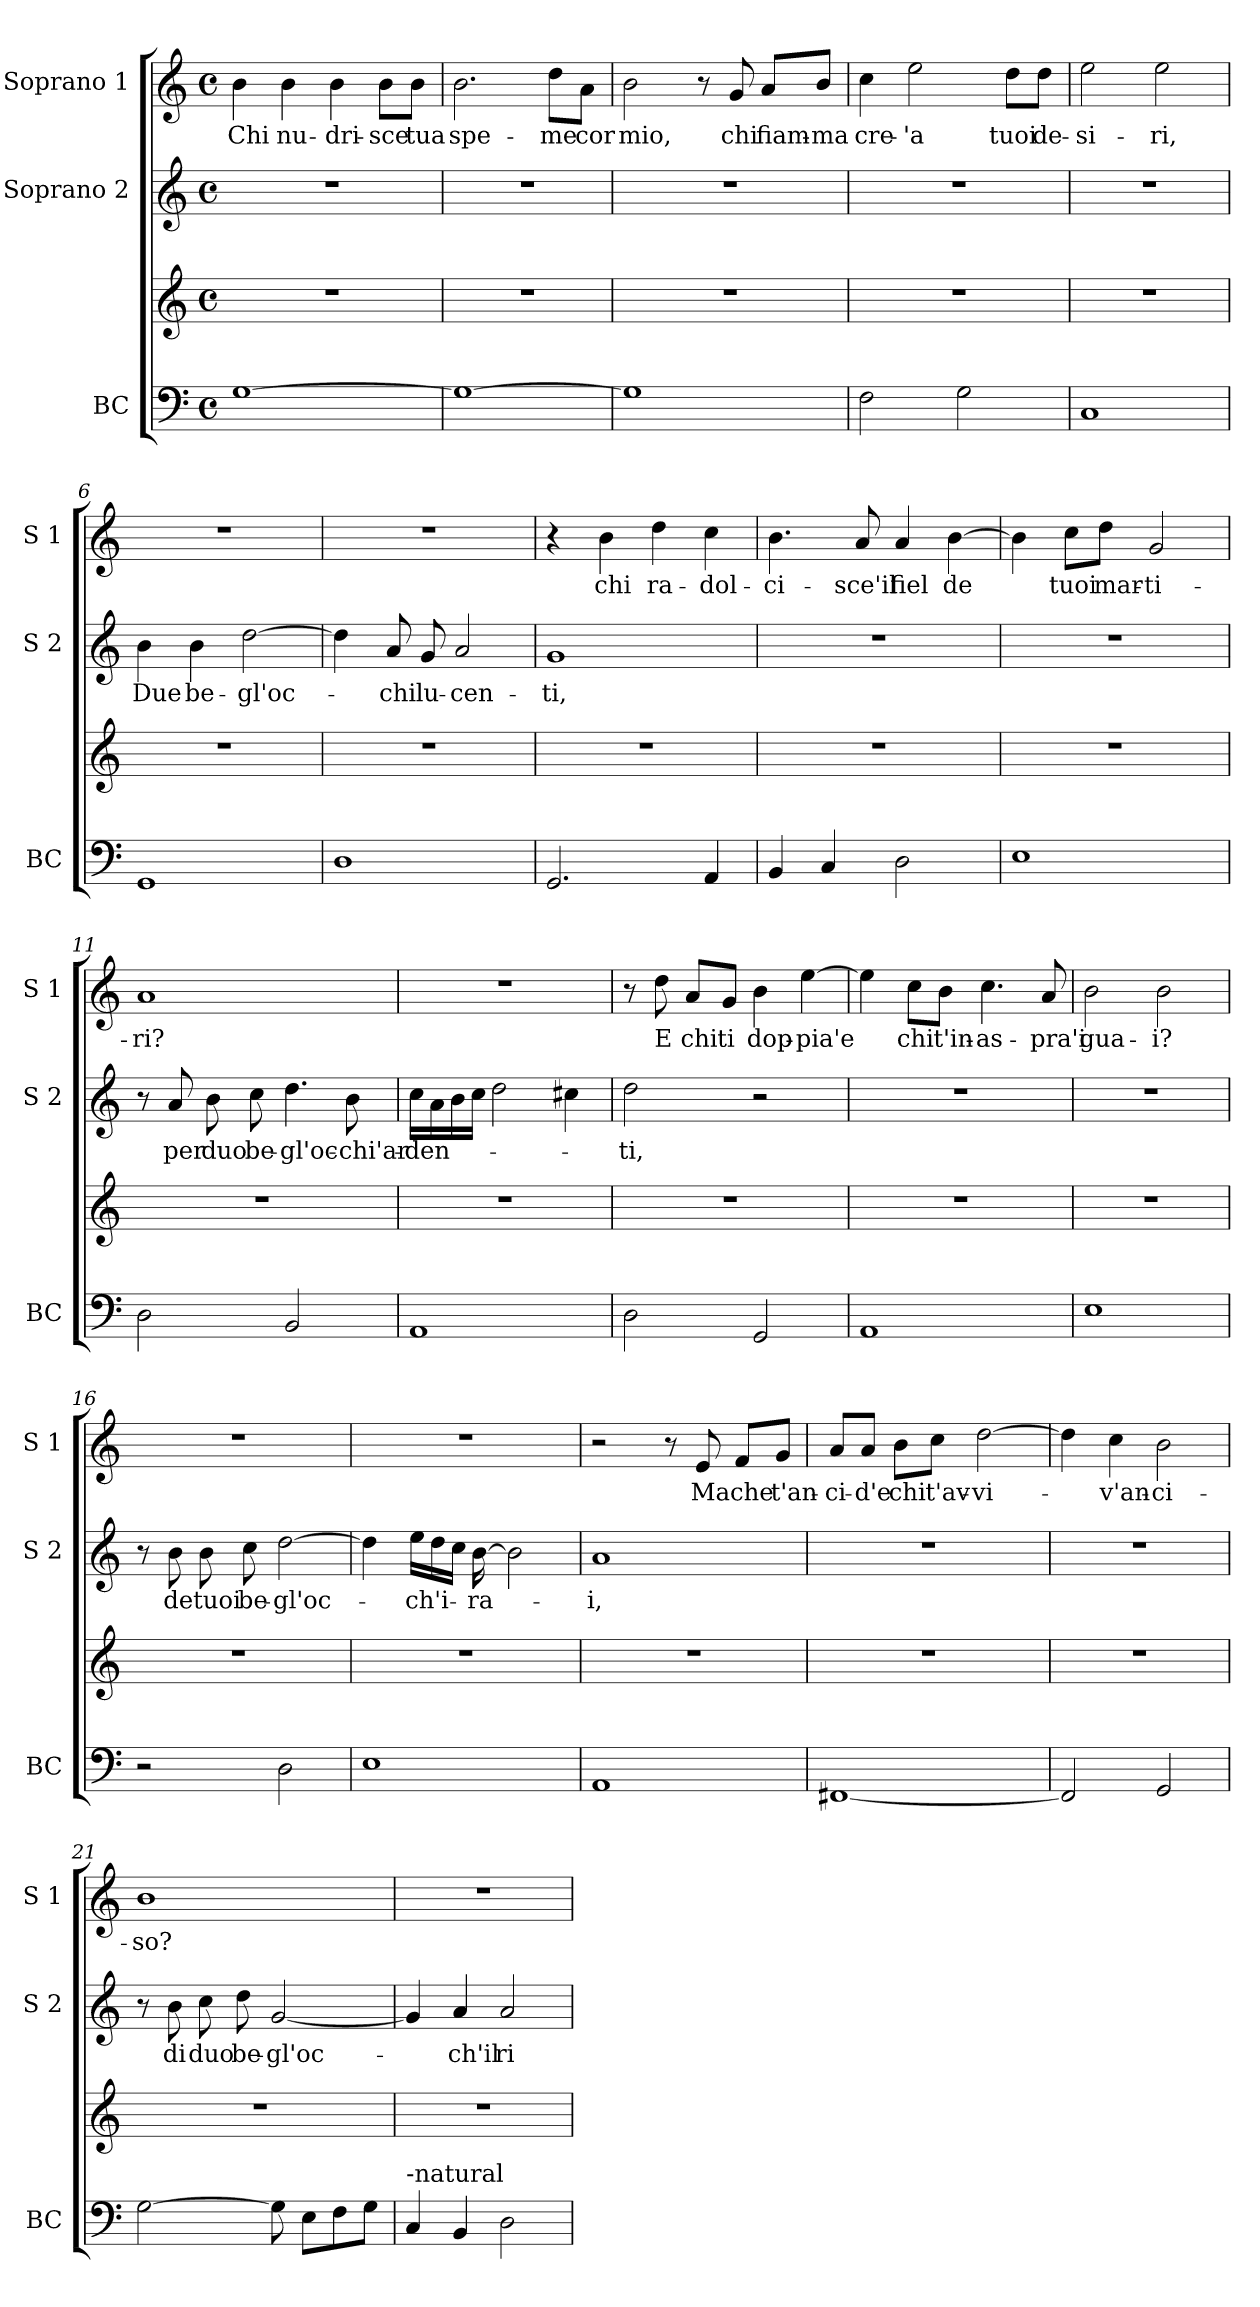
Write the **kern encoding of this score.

**kern	**kern	**kern	**text	**kern	**text
*part3	*part3	*part2	*part2	*part1	*part1
*staff4	*staff3	*staff2	*staff2	*staff1	*staff1
*I"BC	*	*I"Soprano 2	*	*I"Soprano 1	*
*I'BC	*	*I'S 2	*	*I'S 1	*
*clefF4	*clefG2	*clefG2	*	*clefG2	*
*k[]	*k[]	*k[]	*	*k[]	*
*C:	*C:	*C:	*	*C:	*
*M4/4	*M4/4	*M4/4	*	*M4/4	*
*met(c)	*met(c)	*met(c)	*	*met(c)	*
=1	=1	=1	=1	=1	=1
!	!	!	!	!	!LO:LY:b
[1G	1r	1r	.	4b\	Chi
!	!	!	!	!	!LO:LY:b
.	.	.	.	4b\	nu-
!	!	!	!	!	!LO:LY:b
.	.	.	.	4b\	-dri-
!	!	!	!	!	!LO:LY:b
.	.	.	.	8b\L	-sce
!	!	!	!	!	!LO:LY:b
.	.	.	.	8b\J	tua
=2	=2	=2	=2	=2	=2
!	!	!	!	!	!LO:LY:b
1G_	1r	1r	.	2.b\	spe-
!	!	!	!	!	!LO:LY:b
.	.	.	.	8dd\L	-me
!	!	!	!	!	!LO:LY:b
.	.	.	.	8a\J	cor
=3	=3	=3	=3	=3	=3
!	!	!	!	!	!LO:LY:b
1G]	1r	1r	.	2b\	mio,
.	.	.	.	8r	.
!	!	!	!	!	!LO:LY:b
.	.	.	.	8g/	chi
!	!	!	!	!	!LO:LY:b
.	.	.	.	8a/L	fiam-
!	!	!	!	!	!LO:LY:b
.	.	.	.	8b/J	-ma
=4	=4	=4	=4	=4	=4
!	!	!	!	!	!LO:LY:b
2F\	1r	1r	.	4cc\	cre-
!	!	!	!	!	!LO:LY:b
.	.	.	.	2ee\	-'a
2G\	.	.	.	.	.
!	!	!	!	!	!LO:LY:b
.	.	.	.	8dd\L	tuoi
!	!	!	!	!	!LO:LY:b
.	.	.	.	8dd\J	de-
=5	=5	=5	=5	=5	=5
!	!	!	!	!	!LO:LY:b
1C	1r	1r	.	2ee\	-si-
!	!	!	!	!	!LO:LY:b
.	.	.	.	2ee\	-ri,
!!LO:LB:g=z
=6	=6	=6	=6	=6	=6
!	!	!	!LO:LY:b	!	!
1GG	1r	4b\	Due	1r	.
!	!	!	!LO:LY:b	!	!
.	.	4b\	be-	.	.
!	!	!	!LO:LY:b	!	!
.	.	[2dd\	-gl'oc-	.	.
=7	=7	=7	=7	=7	=7
1D	1r	4dd\]	.	1r	.
!	!	!	!LO:LY:b	!	!
.	.	8a/	-chi	.	.
!	!	!	!LO:LY:b	!	!
.	.	8g/	lu-	.	.
!	!	!	!LO:LY:b	!	!
.	.	2a/	-cen-	.	.
=8	=8	=8	=8	=8	=8
!	!	!	!LO:LY:b	!	!
2.GG/	1r	1g	-ti,	4r	.
!	!	!	!	!	!LO:LY:b
.	.	.	.	4b\	chi
!	!	!	!	!	!LO:LY:b
.	.	.	.	4dd\	ra-
!	!	!	!	!	!LO:LY:b
4AA/	.	.	.	4cc\	-dol-
=9	=9	=9	=9	=9	=9
!	!	!	!	!	!LO:LY:b
4BB/	1r	1r	.	4.b\	-ci-
4C/	.	.	.	.	.
!	!	!	!	!	!LO:LY:b
.	.	.	.	8a/	-sce'il
!	!	!	!	!	!LO:LY:b
2D\	.	.	.	4a/	fiel
!	!	!	!	!	!LO:LY:b
.	.	.	.	[4b\	de
=10	=10	=10	=10	=10	=10
1E	1r	1r	.	4b\]	.
!	!	!	!	!	!LO:LY:b
.	.	.	.	8cc\L	tuoi
!	!	!	!	!	!LO:LY:b
.	.	.	.	8dd\J	mar-
!	!	!	!	!	!LO:LY:b
.	.	.	.	2g/	-ti-
!!LO:LB:g=z
=11	=11	=11	=11	=11	=11
!	!	!	!	!	!LO:LY:b
2D\	1r	8r	.	1a	-ri?
!	!	!	!LO:LY:b	!	!
.	.	8a/	per	.	.
!	!	!	!LO:LY:b	!	!
.	.	8b\	duo	.	.
!	!	!	!LO:LY:b	!	!
.	.	8cc\	be-	.	.
!	!	!	!LO:LY:b	!	!
2BB/	.	4.dd\	-gl'oc-	.	.
!	!	!	!LO:LY:b	!	!
.	.	8b\	-chi'ar-	.	.
=12	=12	=12	=12	=12	=12
!	!	!	!LO:LY:b	!	!
1AA	1r	16cc\LL	-den-	1r	.
.	.	16a\	.	.	.
.	.	16b\	.	.	.
.	.	16cc\JJ	.	.	.
.	.	2dd\	.	.	.
.	.	4cc#X\	.	.	.
=13	=13	=13	=13	=13	=13
!	!	!	!LO:LY:b	!	!
2D\	1r	2dd\	-ti,	8r	.
!	!	!	!	!	!LO:LY:b
.	.	.	.	8dd\	E
!	!	!	!	!	!LO:LY:b
.	.	.	.	8a/L	chi
!	!	!	!	!	!LO:LY:b
.	.	.	.	8g/J	ti
!	!	!	!	!	!LO:LY:b
2GG/	.	2r	.	4b\	dop-
!	!	!	!	!	!LO:LY:b
.	.	.	.	[4ee\	-pia'e
=14	=14	=14	=14	=14	=14
1AA	1r	1r	.	4ee\]	.
!	!	!	!	!	!LO:LY:b
.	.	.	.	8cc\L	chi
!	!	!	!	!	!LO:LY:b
.	.	.	.	8b\J	t'in-
!	!	!	!	!	!LO:LY:b
.	.	.	.	4.cc\	-as-
!	!	!	!	!	!LO:LY:b
.	.	.	.	8a/	-pra'i
=15	=15	=15	=15	=15	=15
!	!	!	!	!	!LO:LY:b
1E	1r	1r	.	2b\	gua-
!	!	!	!	!	!LO:LY:b
.	.	.	.	2b\	-i?
!!LO:PB:g=z
=16	=16	=16	=16	=16	=16
2r	1r	8r	.	1r	.
!	!	!	!LO:LY:b	!	!
.	.	8b\	de	.	.
!	!	!	!LO:LY:b	!	!
.	.	8b\	tuoi	.	.
!	!	!	!LO:LY:b	!	!
.	.	8cc\	be-	.	.
!	!	!	!LO:LY:b	!	!
2D\	.	[2dd\	-gl'oc-	.	.
=17	=17	=17	=17	=17	=17
1E	1r	4dd\]	.	1r	.
!	!	!	!LO:LY:b	!	!
.	.	16ee\LL	-ch'i-	.	.
.	.	16dd\	.	.	.
.	.	16cc\JJ	.	.	.
!	!	!	!LO:LY:b	!	!
.	.	[16b\	-ra-	.	.
.	.	2b\]	.	.	.
=18	=18	=18	=18	=18	=18
!	!	!	!LO:LY:b	!	!
1AA	1r	1a	-i,	2r	.
.	.	.	.	8r	.
!	!	!	!	!	!LO:LY:b
.	.	.	.	8e/	Ma
!	!	!	!	!	!LO:LY:b
.	.	.	.	8f/L	che
!	!	!	!	!	!LO:LY:b
.	.	.	.	8g/J	t'an-
=19	=19	=19	=19	=19	=19
!	!	!	!	!	!LO:LY:b
[1FF#X	1r	1r	.	8a/L	-ci-
!	!	!	!	!	!LO:LY:b
.	.	.	.	8a/J	-d'e
!	!	!	!	!	!LO:LY:b
.	.	.	.	8b\L	chi
!	!	!	!	!	!LO:LY:b
.	.	.	.	8cc\J	t'av-
!	!	!	!	!	!LO:LY:b
.	.	.	.	[2dd\	-vi-
=20	=20	=20	=20	=20	=20
2FF#/]	1r	1r	.	4dd\]	.
!	!	!	!	!	!LO:LY:b
.	.	.	.	4cc\	-v'an-
!	!	!	!	!	!LO:LY:b
2GG/	.	.	.	2b\	-ci-
!!LO:LB:g=z
=21	=21	=21	=21	=21	=21
!	!	!	!	!	!LO:LY:b
[2G\	1r	8r	.	1b	-so?
!	!	!	!LO:LY:b	!	!
.	.	8b\	di	.	.
!	!	!	!LO:LY:b	!	!
.	.	8cc\	duo	.	.
!	!	!	!LO:LY:b	!	!
.	.	8dd\	be-	.	.
!	!	!	!LO:LY:b	!	!
8G\]	.	[2g/	-gl'oc-	.	.
8E\L	.	.	.	.	.
8F\	.	.	.	.	.
8G\J	.	.	.	.	.
=22	=22	=22	=22	=22	=22
!LO:TX:a:t=-natural	!	!	!	!	!
4C/	1r	4g/]	.	1r	.
!	!	!	!LO:LY:b	!	!
4BB/	.	4a/	-ch'il	.	.
!	!	!	!LO:LY:b	!	!
2D\	.	2a/	ri-	.	.
=	=	=	=	=	=
*-	*-	*-	*-	*-	*-
